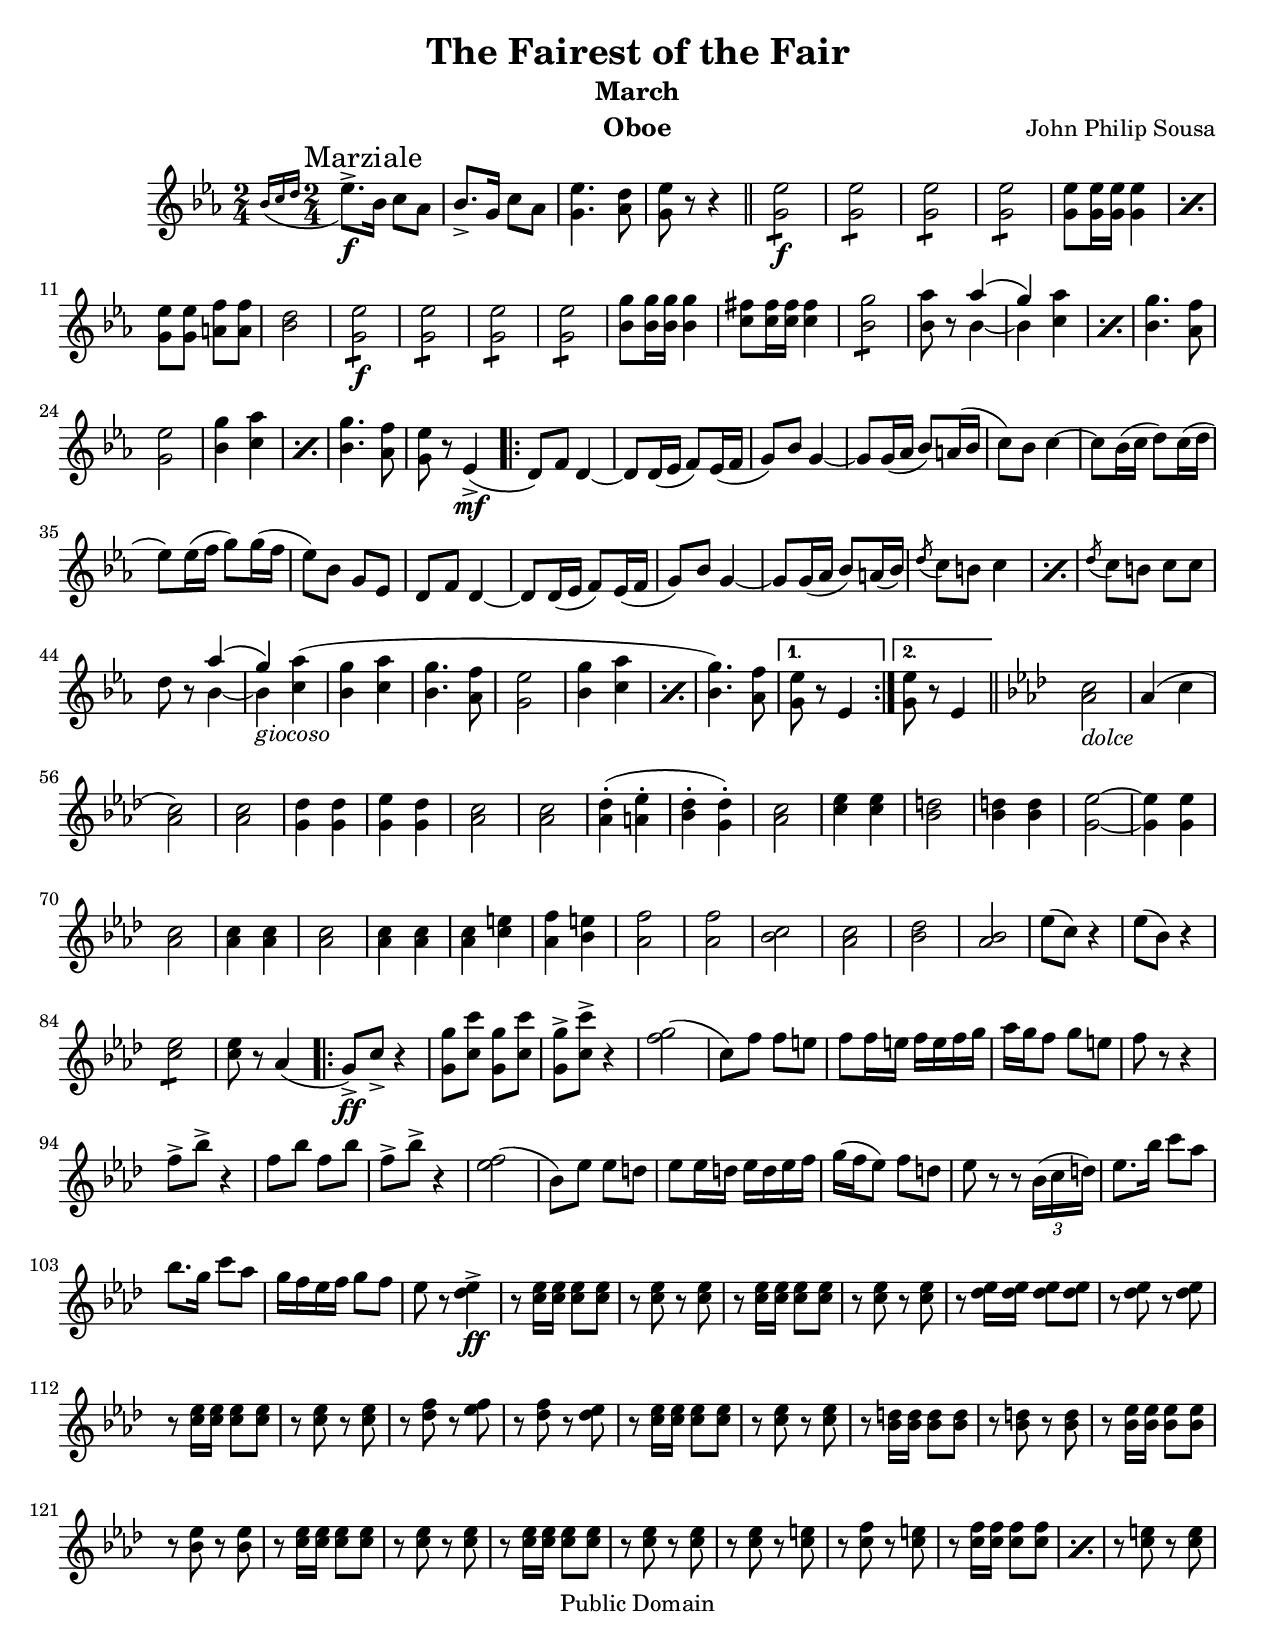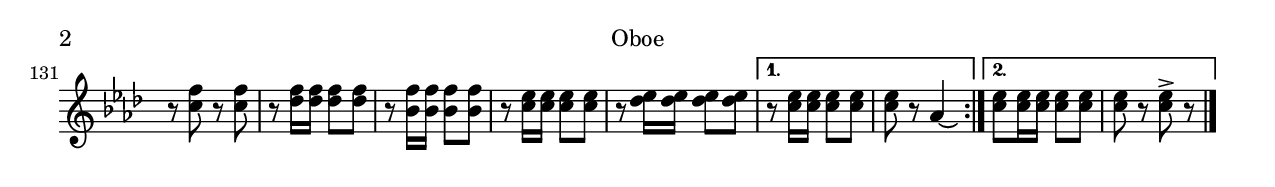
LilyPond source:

\version "2.16.2"
\include "JPSFotF.ly"

\paper {
  #(set-paper-size "letter")
}

\header {
  instrument = "Oboe"
}

\score {
  \new Staff \with { printPartCombineTexts = ##f } { 
    <<
      \set Staff.midiInstrument = "oboe" 
      \once \override Score.RehearsalMark #'self-alignment-X = #-1
      \clef treble
      \time 2/4 
      \mark "Marziale"
      \partcombine \oboeOne \oboeTwo
    >>
  }
  
  \layout {}
  \midi {
    \tempo 4 = 120
  }
}